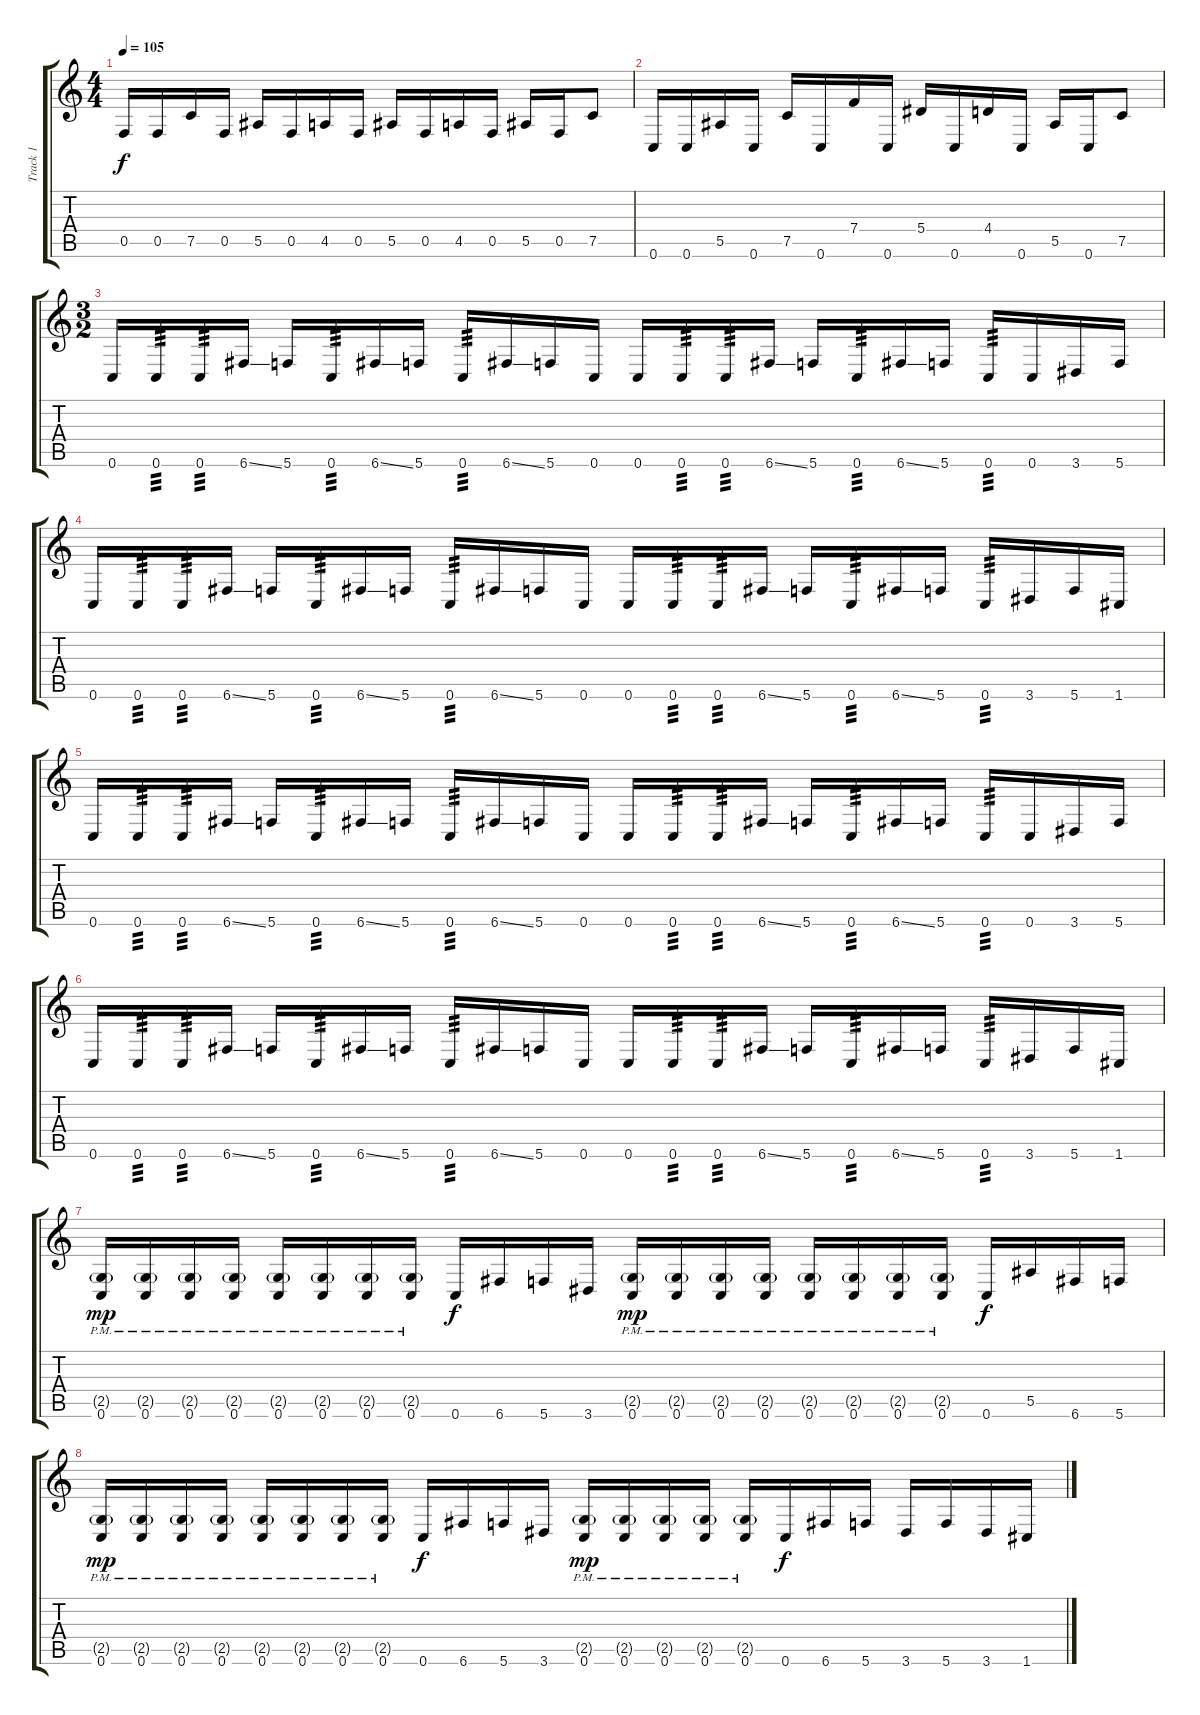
\track ("Track 1" "Track 1") {instrument distortionguitar}
\staff {score tabs}
\tuning (C4 G3 Eb3 Bb2 F2 C2) {hide}
\ts (4 4)
\tempo 105
\clef g2
\ks c
0.5.16{dy f} 0.5.16 7.5.16 0.5.16 5.5.16 0.5.16 4.5.16 0.5.16 5.5.16 0.5.16 4.5.16 0.5.16 5.5.16 0.5.16 7.5.8 |
0.6.16 0.6.16 5.5.16 0.6.16 7.5.16 0.6.16 7.4.16 0.6.16 5.4.16 0.6.16 4.4.16 0.6.16 5.5.16 0.6.16 7.5.8 |
\ts (3 2)
0.6.16 0.6.16{tp 3} 0.6.16{tp 3} 6.6{ss}.16 5.6.16 0.6.16{tp 3} 6.6{ss}.16 5.6.16 0.6.16{tp 3} 6.6{ss}.16 5.6.16 0.6.16 0.6.16 0.6.16{tp 3} 0.6.16{tp 3} 6.6{ss}.16 5.6.16 0.6.16{tp 3} 6.6{ss}.16 5.6.16 0.6.16{tp 3} 0.6.16 3.6.16 5.6.16 |
0.6.16 0.6.16{tp 3} 0.6.16{tp 3} 6.6{ss}.16 5.6.16 0.6.16{tp 3} 6.6{ss}.16 5.6.16 0.6.16{tp 3} 6.6{ss}.16 5.6.16 0.6.16 0.6.16 0.6.16{tp 3} 0.6.16{tp 3} 6.6{ss}.16 5.6.16 0.6.16{tp 3} 6.6{ss}.16 5.6.16 0.6.16{tp 3} 3.6.16 5.6.16 1.6.16 |
0.6.16 0.6.16{tp 3} 0.6.16{tp 3} 6.6{ss}.16 5.6.16 0.6.16{tp 3} 6.6{ss}.16 5.6.16 0.6.16{tp 3} 6.6{ss}.16 5.6.16 0.6.16 0.6.16 0.6.16{tp 3} 0.6.16{tp 3} 6.6{ss}.16 5.6.16 0.6.16{tp 3} 6.6{ss}.16 5.6.16 0.6.16{tp 3} 0.6.16 3.6.16 5.6.16 |
0.6.16 0.6.16{tp 3} 0.6.16{tp 3} 6.6{ss}.16 5.6.16 0.6.16{tp 3} 6.6{ss}.16 5.6.16 0.6.16{tp 3} 6.6{ss}.16 5.6.16 0.6.16 0.6.16 0.6.16{tp 3} 0.6.16{tp 3} 6.6{ss}.16 5.6.16 0.6.16{tp 3} 6.6{ss}.16 5.6.16 0.6.16{tp 3} 3.6.16 5.6.16 1.6.16 |
(2.5{g pm} 0.6).16{dy mp} (2.5{g pm} 0.6).16 (2.5{g pm} 0.6).16 (2.5{g pm} 0.6).16 (2.5{g pm} 0.6).16 (2.5{g pm} 0.6).16 (2.5{g pm} 0.6).16 (2.5{g pm} 0.6).16 0.6.16{dy f} 6.6.16 5.6.16 3.6.16 (2.5{g pm} 0.6).16{dy mp} (2.5{g pm} 0.6).16 (2.5{g pm} 0.6).16 (2.5{g pm} 0.6).16 (2.5{g pm} 0.6).16 (2.5{g pm} 0.6).16 (2.5{g pm} 0.6).16 (2.5{g pm} 0.6).16 0.6.16{dy f} 5.5.16 6.6.16 5.6.16 |
(2.5{g pm} 0.6).16{dy mp} (2.5{g pm} 0.6).16 (2.5{g pm} 0.6).16 (2.5{g pm} 0.6).16 (2.5{g pm} 0.6).16 (2.5{g pm} 0.6).16 (2.5{g pm} 0.6).16 (2.5{g pm} 0.6).16 0.6.16{dy f} 6.6.16 5.6.16 3.6.16 (2.5{g pm} 0.6).16{dy mp} (2.5{g pm} 0.6).16 (2.5{g pm} 0.6).16 (2.5{g pm} 0.6).16 (2.5{g pm} 0.6).16 0.6.16{dy f} 6.6.16 5.6.16 3.6.16 5.6.16 3.6.16 1.6.16
